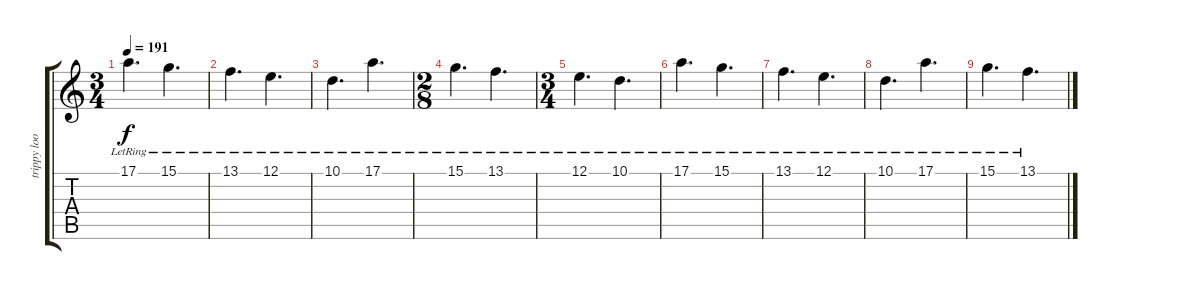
\track ("trippy loop (tymon)" "trippy loo") {instrument fx4atmosphere}
\staff {score tabs}
\tuning (E4 B3 G3 D3 A2 E2) {hide}
\ts (3 4)
\tempo 191
\clef g2
\ks c
17.1{lr}.4{d dy f} 15.1{lr}.4{d} |
13.1{lr}.4{d} 12.1{lr}.4{d} |
10.1{lr}.4{d} 17.1{lr}.4{d} |
\ts (2 8)
15.1{lr}.4{d volume 0} 13.1{lr}.4{d} |
\ts (3 4)
12.1{lr}.4{d} 10.1{lr}.4{d} |
17.1{lr}.4{d} 15.1{lr}.4{d} |
13.1{lr}.4{d} 12.1{lr}.4{d} |
10.1{lr}.4{d} 17.1{lr}.4{d} |
15.1{lr}.4{d} 13.1{lr}.4{d}
